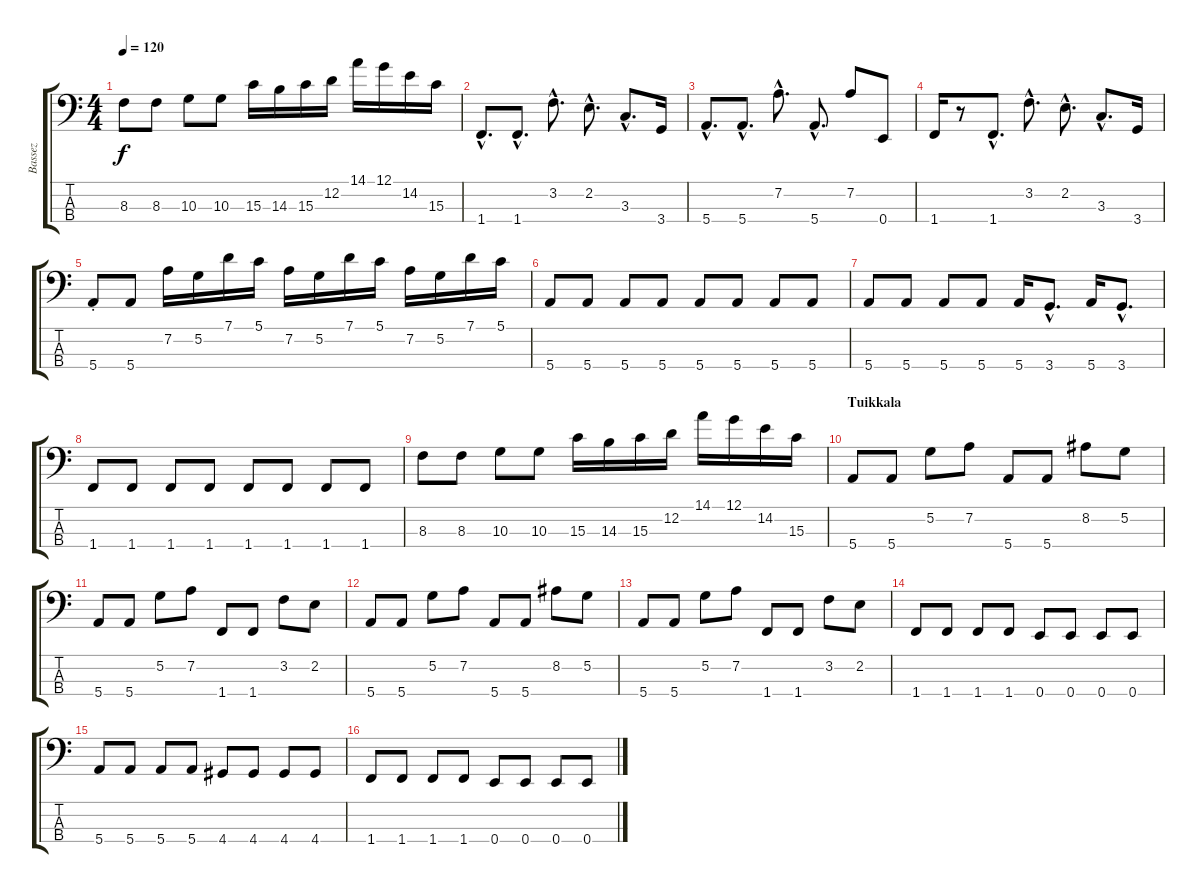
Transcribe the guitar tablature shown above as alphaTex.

\track ("Bassez" "Bassez") {instrument slapbass1}
\staff {score tabs}
\tuning (G2 D2 A1 E1) {hide}
\ts (4 4)
\tempo 120
\clef f4
\ks c
8.3.8{dy f} 8.3.8 10.3.8 10.3.8 15.3.16 14.3.16 15.3.16 12.2.16 14.1.16 12.1.16 14.2.16 15.3.16 |
1.4{hac}.8{d} 1.4{hac}.8{d} 3.2{hac}.8{d} 2.2{hac}.8{d} 3.3{hac}.8{d} 3.4.16 |
5.4{hac}.8{d} 5.4{hac}.8{d} 7.2{hac}.8{d} 5.4{hac}.8{d} 7.2.8 0.4.8 |
1.4.16 r.8 1.4{hac}.8{d} 3.2{hac}.8{d} 2.2{hac}.8{d} 3.3{hac}.8{d} 3.4.16 |
5.4{st}.8 5.4.8 7.2.16 5.2.16 7.1.16 5.1.16 7.2.16 5.2.16 7.1.16 5.1.16 7.2.16 5.2.16 7.1.16 5.1.16 |
5.4.8{instrument electricbassfinger} 5.4.8 5.4.8 5.4.8 5.4.8 5.4.8 5.4.8 5.4.8 |
5.4.8 5.4.8 5.4.8 5.4.8 5.4.16 3.4{hac}.8{d} 5.4.16 3.4{hac}.8{d} |
1.4.8 1.4.8 1.4.8 1.4.8 1.4.8 1.4.8 1.4.8 1.4.8 |
8.3.8 8.3.8 10.3.8 10.3.8 15.3.16 14.3.16 15.3.16 12.2.16 14.1.16 12.1.16 14.2.16 15.3.16 |
\section ("" "Tuikkala")
5.4.8 5.4.8 5.2.8 7.2.8 5.4.8 5.4.8 8.2.8 5.2.8 |
5.4.8 5.4.8 5.2.8 7.2.8 1.4.8 1.4.8 3.2.8 2.2.8 |
5.4.8 5.4.8 5.2.8 7.2.8 5.4.8 5.4.8 8.2.8 5.2.8 |
5.4.8 5.4.8 5.2.8 7.2.8 1.4.8 1.4.8 3.2.8 2.2.8 |
1.4.8 1.4.8 1.4.8 1.4.8 0.4.8 0.4.8 0.4.8 0.4.8 |
5.4.8 5.4.8 5.4.8 5.4.8 4.4.8 4.4.8 4.4.8 4.4.8 |
1.4.8 1.4.8 1.4.8 1.4.8 0.4.8 0.4.8 0.4.8 0.4.8
